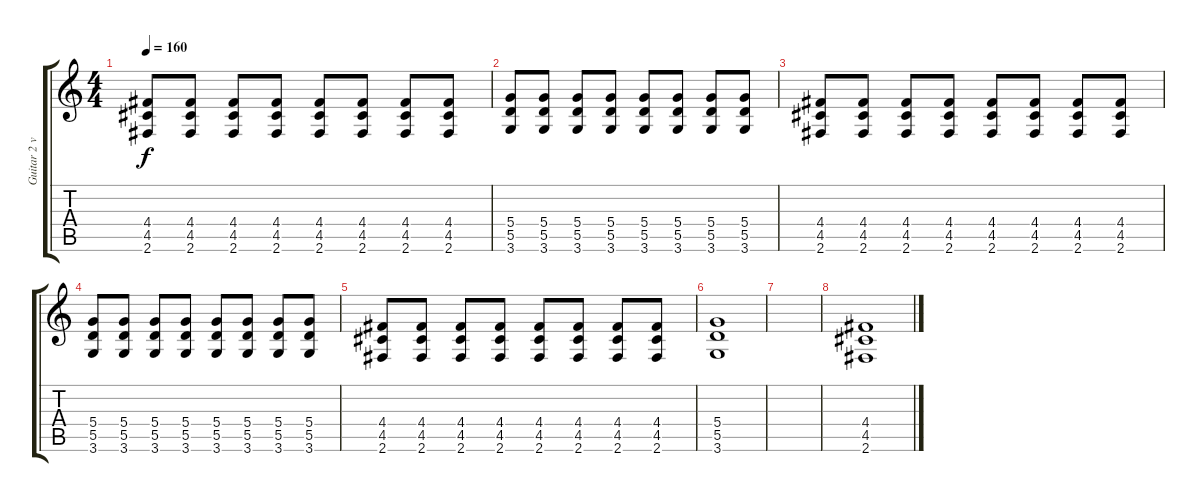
\track ("Guitar 2 var" "Guitar 2 v") {mute instrument electricguitarclean}
\staff {score tabs}
\tuning (E4 B3 G3 D3 A2 E2) {hide}
\ts (4 4)
\tempo 160
\clef g2
\ks c
(4.4 4.5 2.6).8{dy f} (4.4 4.5 2.6).8 (4.4 4.5 2.6).8 (4.4 4.5 2.6).8 (4.4 4.5 2.6).8 (4.4 4.5 2.6).8 (4.4 4.5 2.6).8 (4.4 4.5 2.6).8 |
(5.4 5.5 3.6).8 (5.4 5.5 3.6).8 (5.4 5.5 3.6).8 (5.4 5.5 3.6).8 (5.4 5.5 3.6).8 (5.4 5.5 3.6).8 (5.4 5.5 3.6).8 (5.4 5.5 3.6).8 |
(4.4 4.5 2.6).8 (4.4 4.5 2.6).8 (4.4 4.5 2.6).8 (4.4 4.5 2.6).8 (4.4 4.5 2.6).8 (4.4 4.5 2.6).8 (4.4 4.5 2.6).8 (4.4 4.5 2.6).8 |
(5.4 5.5 3.6).8 (5.4 5.5 3.6).8 (5.4 5.5 3.6).8 (5.4 5.5 3.6).8 (5.4 5.5 3.6).8 (5.4 5.5 3.6).8 (5.4 5.5 3.6).8 (5.4 5.5 3.6).8 |
(4.4 4.5 2.6).8 (4.4 4.5 2.6).8 (4.4 4.5 2.6).8 (4.4 4.5 2.6).8 (4.4 4.5 2.6).8 (4.4 4.5 2.6).8 (4.4 4.5 2.6).8 (4.4 4.5 2.6).8 |
(5.4 5.5 3.6).1 |
|
(4.4 4.5 2.6).1
